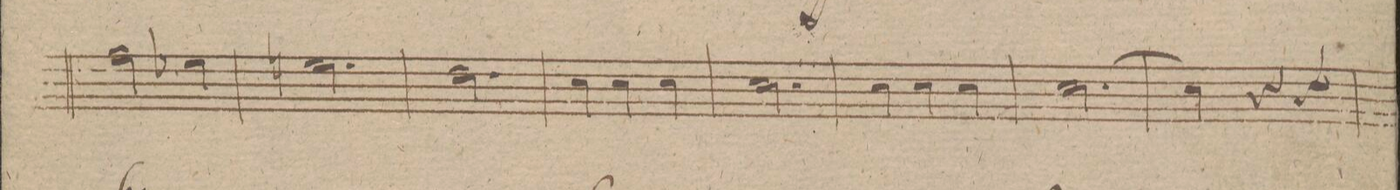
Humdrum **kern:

**kern	**dynam
*I"Corno 1mo in E	*
*clefG2	*
*k[f#c#g#d#]	*
*M3/4	*
2aa	.
4ggX	.
=149	=149
2.gg#X	.
=150	=150
2.ff#	.
=151	=151
4ee	.
4ee	.
4ee	.
=152	=152
2.ee	.
=153	=153
4ee	.
4ee	.
4ee	.
=154	=154
[2.ee	.
=155	=155
4ee]	.
4r	.
4r	.
=156	=156
*-	*-
